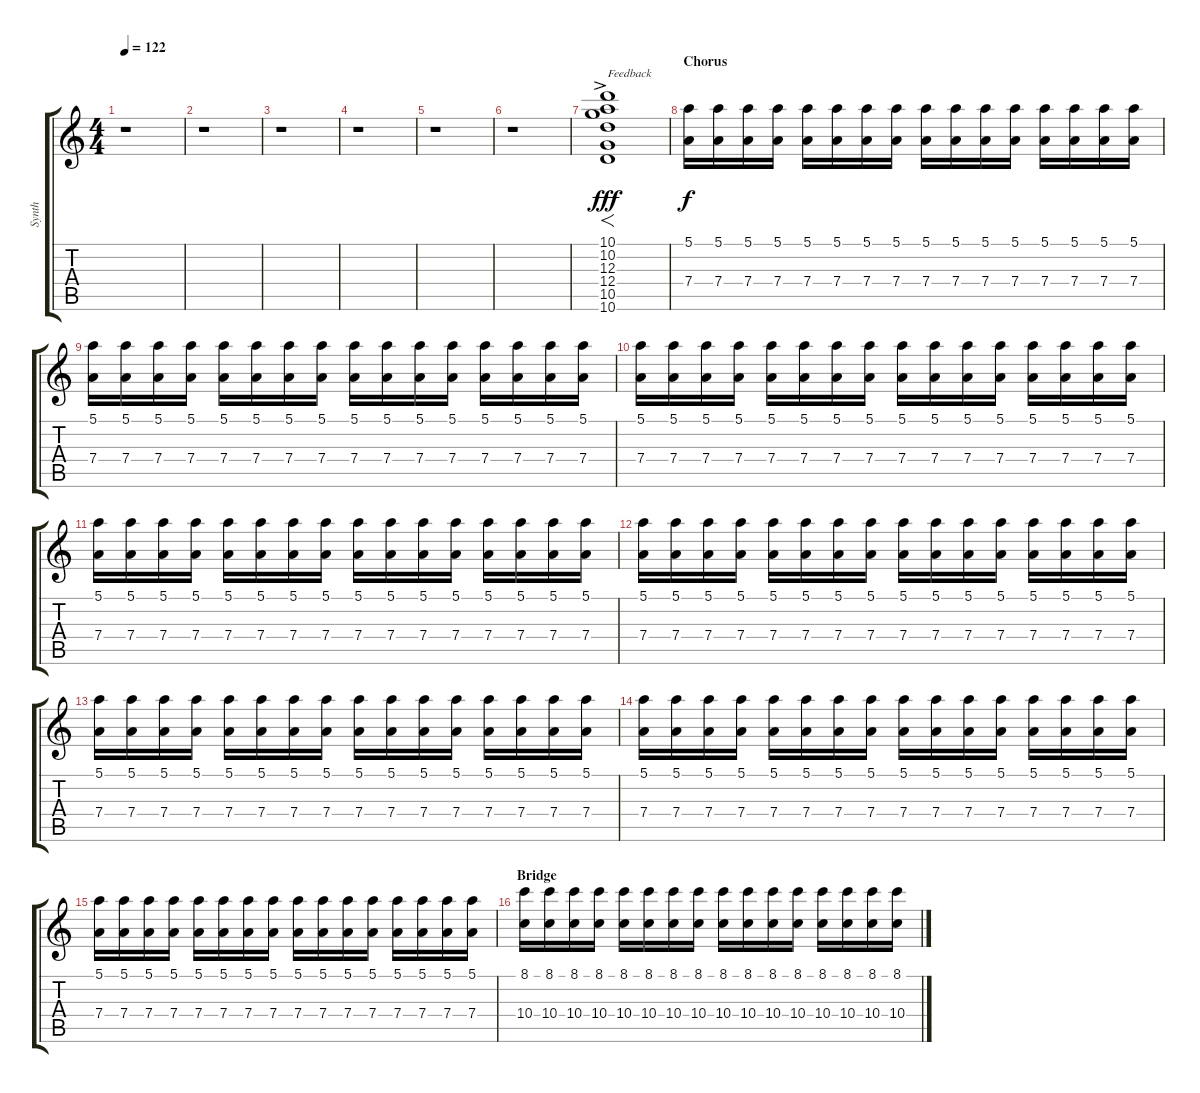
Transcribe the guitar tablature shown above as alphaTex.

\track ("Synth" "Synth") {instrument lead2sawtooth}
\staff {score tabs}
\tuning (E5 B4 G4 D4 A3 E3) {hide}
\ts (4 4)
\tempo 122
\clef g2
\ks aminor
r.1{dy f} |
r.1 |
r.1 |
r.1 |
r.1 |
r.1 |
(10.1 10.2 12.3{ac} 12.4{ac} 10.5{ac} 10.6{ac}).1{f txt "Feedback" dy fff volume 10} |
\section ("" "Chorus")
(5.1 7.4).16{dy f volume 8} (5.1 7.4).16 (5.1 7.4).16 (5.1 7.4).16 (5.1 7.4).16 (5.1 7.4).16 (5.1 7.4).16 (5.1 7.4).16 (5.1 7.4).16 (5.1 7.4).16 (5.1 7.4).16 (5.1 7.4).16 (5.1 7.4).16 (5.1 7.4).16 (5.1 7.4).16 (5.1 7.4).16 |
(5.1 7.4).16 (5.1 7.4).16 (5.1 7.4).16 (5.1 7.4).16 (5.1 7.4).16 (5.1 7.4).16 (5.1 7.4).16 (5.1 7.4).16 (5.1 7.4).16 (5.1 7.4).16 (5.1 7.4).16 (5.1 7.4).16 (5.1 7.4).16 (5.1 7.4).16 (5.1 7.4).16 (5.1 7.4).16 |
(5.1 7.4).16 (5.1 7.4).16 (5.1 7.4).16 (5.1 7.4).16 (5.1 7.4).16 (5.1 7.4).16 (5.1 7.4).16 (5.1 7.4).16 (5.1 7.4).16 (5.1 7.4).16 (5.1 7.4).16 (5.1 7.4).16 (5.1 7.4).16 (5.1 7.4).16 (5.1 7.4).16 (5.1 7.4).16 |
(5.1 7.4).16 (5.1 7.4).16 (5.1 7.4).16 (5.1 7.4).16 (5.1 7.4).16 (5.1 7.4).16 (5.1 7.4).16 (5.1 7.4).16 (5.1 7.4).16 (5.1 7.4).16 (5.1 7.4).16 (5.1 7.4).16 (5.1 7.4).16 (5.1 7.4).16 (5.1 7.4).16 (5.1 7.4).16 |
(5.1 7.4).16 (5.1 7.4).16 (5.1 7.4).16 (5.1 7.4).16 (5.1 7.4).16 (5.1 7.4).16 (5.1 7.4).16 (5.1 7.4).16 (5.1 7.4).16 (5.1 7.4).16 (5.1 7.4).16 (5.1 7.4).16 (5.1 7.4).16 (5.1 7.4).16 (5.1 7.4).16 (5.1 7.4).16 |
(5.1 7.4).16 (5.1 7.4).16 (5.1 7.4).16 (5.1 7.4).16 (5.1 7.4).16 (5.1 7.4).16 (5.1 7.4).16 (5.1 7.4).16 (5.1 7.4).16 (5.1 7.4).16 (5.1 7.4).16 (5.1 7.4).16 (5.1 7.4).16 (5.1 7.4).16 (5.1 7.4).16 (5.1 7.4).16 |
(5.1 7.4).16 (5.1 7.4).16 (5.1 7.4).16 (5.1 7.4).16 (5.1 7.4).16 (5.1 7.4).16 (5.1 7.4).16 (5.1 7.4).16 (5.1 7.4).16 (5.1 7.4).16 (5.1 7.4).16 (5.1 7.4).16 (5.1 7.4).16 (5.1 7.4).16 (5.1 7.4).16 (5.1 7.4).16 |
(5.1 7.4).16 (5.1 7.4).16 (5.1 7.4).16 (5.1 7.4).16 (5.1 7.4).16 (5.1 7.4).16 (5.1 7.4).16 (5.1 7.4).16 (5.1 7.4).16 (5.1 7.4).16 (5.1 7.4).16 (5.1 7.4).16 (5.1 7.4).16 (5.1 7.4).16 (5.1 7.4).16 (5.1 7.4).16 |
\section ("" "Bridge")
(8.1 10.4).16 (8.1 10.4).16 (8.1 10.4).16 (8.1 10.4).16 (8.1 10.4).16 (8.1 10.4).16 (8.1 10.4).16 (8.1 10.4).16 (8.1 10.4).16 (8.1 10.4).16 (8.1 10.4).16 (8.1 10.4).16 (8.1 10.4).16 (8.1 10.4).16 (8.1 10.4).16 (8.1 10.4).16
